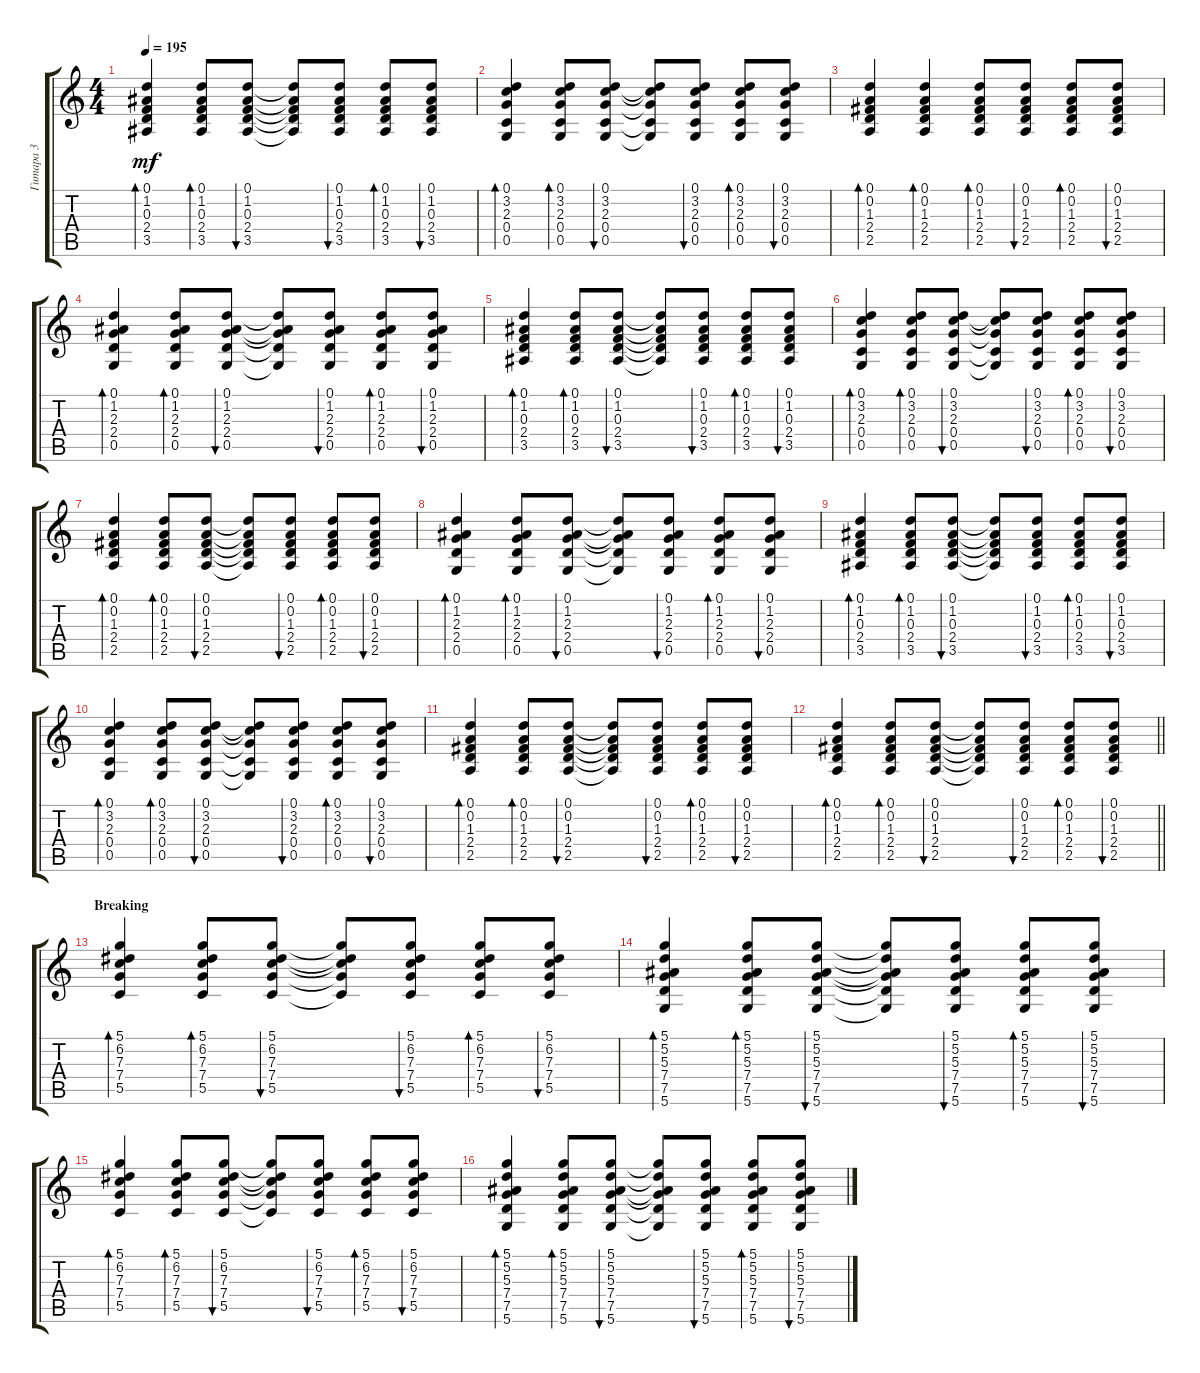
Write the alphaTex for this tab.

\track ("Гитара 3" "Гитара 3") {instrument acousticguitarsteel}
\staff {score tabs}
\tuning (D4 A3 F3 C3 G2 D2) {hide}
\ts (4 4)
\tempo 195
\clef g2
\ks c
(0.1 1.2 0.3 2.4 3.5).4{bd 60 dy mf} (0.1 1.2 0.3 2.4 3.5).8{bd 60} (0.1 1.2 0.3 2.4 3.5).8{bu 60} (0.1{t} 1.2{t} 0.3{t} 2.4{t} 3.5{t}).8 (0.1 1.2 0.3 2.4 3.5).8{bu 60} (0.1 1.2 0.3 2.4 3.5).8{bd 60} (0.1 1.2 0.3 2.4 3.5).8{bu 60} |
(0.1 3.2 2.3 0.4 0.5).4{bd 60} (0.1 3.2 2.3 0.4 0.5).8{bd 60} (0.1 3.2 2.3 0.4 0.5).8{bu 60} (0.1{t} 3.2{t} 2.3{t} 0.4{t} 0.5{t}).8 (0.1 3.2 2.3 0.4 0.5).8{bu 60} (0.1 3.2 2.3 0.4 0.5).8{bd 60} (0.1 3.2 2.3 0.4 0.5).8{bu 60} |
(0.1 0.2 1.3 2.4 2.5).4{bd 60} (0.1 0.2 1.3 2.4 2.5).4{bd 60} (0.1 0.2 1.3 2.4 2.5).8{bd 60} (0.1 0.2 1.3 2.4 2.5).8{bu 60} (0.1 0.2 1.3 2.4 2.5).8{bd 60} (0.1 0.2 1.3 2.4 2.5).8{bu 60} |
(0.1 1.2 2.3 2.4 0.5).4{bd 60} (0.1 1.2 2.3 2.4 0.5).8{bd 60} (0.1 1.2 2.3 2.4 0.5).8{bu 60} (0.1{t} 1.2{t} 2.3{t} 2.4{t} 0.5{t}).8 (0.1 1.2 2.3 2.4 0.5).8{bu 60} (0.1 1.2 2.3 2.4 0.5).8{bd 60} (0.1 1.2 2.3 2.4 0.5).8{bu 60} |
(0.1 1.2 0.3 2.4 3.5).4{bd 60} (0.1 1.2 0.3 2.4 3.5).8{bd 60} (0.1 1.2 0.3 2.4 3.5).8{bu 60} (0.1{t} 1.2{t} 0.3{t} 2.4{t} 3.5{t}).8 (0.1 1.2 0.3 2.4 3.5).8{bu 60} (0.1 1.2 0.3 2.4 3.5).8{bd 60} (0.1 1.2 0.3 2.4 3.5).8{bu 60} |
(0.1 3.2 2.3 0.4 0.5).4{bd 60} (0.1 3.2 2.3 0.4 0.5).8{bd 60} (0.1 3.2 2.3 0.4 0.5).8{bu 60} (0.1{t} 3.2{t} 2.3{t} 0.4{t} 0.5{t}).8 (0.1 3.2 2.3 0.4 0.5).8{bu 60} (0.1 3.2 2.3 0.4 0.5).8{bd 60} (0.1 3.2 2.3 0.4 0.5).8{bu 60} |
(0.1 0.2 1.3 2.4 2.5).4{bd 60} (0.1 0.2 1.3 2.4 2.5).8{bd 60} (0.1 0.2 1.3 2.4 2.5).8{bu 60} (0.1{t} 0.2{t} 1.3{t} 2.4{t} 2.5{t}).8 (0.1 0.2 1.3 2.4 2.5).8{bu 60} (0.1 0.2 1.3 2.4 2.5).8{bd 60} (0.1 0.2 1.3 2.4 2.5).8{bu 60} |
(0.1 1.2 2.3 2.4 0.5).4{bd 60} (0.1 1.2 2.3 2.4 0.5).8{bd 60} (0.1 1.2 2.3 2.4 0.5).8{bu 60} (0.1{t} 1.2{t} 2.3{t} 2.4{t} 0.5{t}).8 (0.1 1.2 2.3 2.4 0.5).8{bu 60} (0.1 1.2 2.3 2.4 0.5).8{bd 60} (0.1 1.2 2.3 2.4 0.5).8{bu 60} |
(0.1 1.2 0.3 2.4 3.5).4{bd 60} (0.1 1.2 0.3 2.4 3.5).8{bd 60} (0.1 1.2 0.3 2.4 3.5).8{bu 60} (0.1{t} 1.2{t} 0.3{t} 2.4{t} 3.5{t}).8 (0.1 1.2 0.3 2.4 3.5).8{bu 60} (0.1 1.2 0.3 2.4 3.5).8{bd 60} (0.1 1.2 0.3 2.4 3.5).8{bu 60} |
(0.1 3.2 2.3 0.4 0.5).4{bd 60} (0.1 3.2 2.3 0.4 0.5).8{bd 60} (0.1 3.2 2.3 0.4 0.5).8{bu 60} (0.1{t} 3.2{t} 2.3{t} 0.4{t} 0.5{t}).8 (0.1 3.2 2.3 0.4 0.5).8{bu 60} (0.1 3.2 2.3 0.4 0.5).8{bd 60} (0.1 3.2 2.3 0.4 0.5).8{bu 60} |
(0.1 0.2 1.3 2.4 2.5).4{bd 60} (0.1 0.2 1.3 2.4 2.5).8{bd 60} (0.1 0.2 1.3 2.4 2.5).8{bu 60} (0.1{t} 0.2{t} 1.3{t} 2.4{t} 2.5{t}).8 (0.1 0.2 1.3 2.4 2.5).8{bu 60} (0.1 0.2 1.3 2.4 2.5).8{bd 60} (0.1 0.2 1.3 2.4 2.5).8{bu 60} |
\barLineRight lightlight
(0.1 0.2 1.3 2.4 2.5).4{bd 60} (0.1 0.2 1.3 2.4 2.5).8{bd 60} (0.1 0.2 1.3 2.4 2.5).8{bu 60} (0.1{t} 0.2{t} 1.3{t} 2.4{t} 2.5{t}).8 (0.1 0.2 1.3 2.4 2.5).8{bu 60} (0.1 0.2 1.3 2.4 2.5).8{bd 60} (0.1 0.2 1.3 2.4 2.5).8{bu 60} |
\section ("" "Breaking")
(5.1 6.2 7.3 7.4 5.5).4{bd 60} (5.1 6.2 7.3 7.4 5.5).8{bd 60} (5.1 6.2 7.3 7.4 5.5).8{bu 60} (5.1{t} 6.2{t} 7.3{t} 7.4{t} 5.5{t}).8 (5.1 6.2 7.3 7.4 5.5).8{bu 60} (5.1 6.2 7.3 7.4 5.5).8{bd 60} (5.1 6.2 7.3 7.4 5.5).8{bu 60} |
(5.1 5.2 5.3 7.4 7.5 5.6).4{bd 60} (5.1 5.2 5.3 7.4 7.5 5.6).8{bd 60} (5.1 5.2 5.3 7.4 7.5 5.6).8{bu 60} (5.1{t} 5.2{t} 5.3{t} 7.4{t} 7.5{t} 5.6{t}).8 (5.1 5.2 5.3 7.4 7.5 5.6).8{bu 60} (5.1 5.2 5.3 7.4 7.5 5.6).8{bd 60} (5.1 5.2 5.3 7.4 7.5 5.6).8{bu 60} |
(5.1 6.2 7.3 7.4 5.5).4{bd 60} (5.1 6.2 7.3 7.4 5.5).8{bd 60} (5.1 6.2 7.3 7.4 5.5).8{bu 60} (5.1{t} 6.2{t} 7.3{t} 7.4{t} 5.5{t}).8 (5.1 6.2 7.3 7.4 5.5).8{bu 60} (5.1 6.2 7.3 7.4 5.5).8{bd 60} (5.1 6.2 7.3 7.4 5.5).8{bu 60} |
(5.1 5.2 5.3 7.4 7.5 5.6).4{bd 60} (5.1 5.2 5.3 7.4 7.5 5.6).8{bd 60} (5.1 5.2 5.3 7.4 7.5 5.6).8{bu 60} (5.1{t} 5.2{t} 5.3{t} 7.4{t} 7.5{t} 5.6{t}).8 (5.1 5.2 5.3 7.4 7.5 5.6).8{bu 60} (5.1 5.2 5.3 7.4 7.5 5.6).8{bd 60} (5.1 5.2 5.3 7.4 7.5 5.6).8{bu 60}
